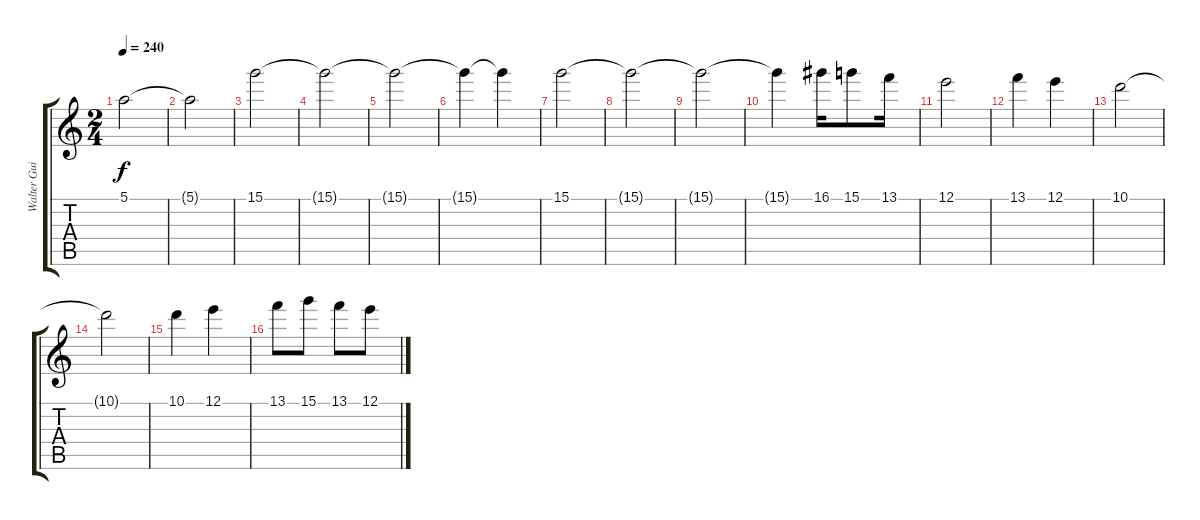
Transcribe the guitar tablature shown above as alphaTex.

\track ("Walter Guiardino" "Walter Gui") {instrument distortionguitar}
\staff {score tabs}
\tuning (E4 B3 G3 D3 A2 E2) {hide}
\ts (2 4)
\tempo 240
\clef g2
\ks c
5.1.2{dy f} |
5.1{t}.2 |
15.1.2 |
15.1{t}.2 |
15.1{t}.2 |
15.1{t}.4 15.1{t}.4 |
15.1.2 |
15.1{t}.2 |
15.1{t}.2 |
15.1{t}.4 16.1.16 15.1.8 13.1.16 |
12.1.2 |
13.1.4 12.1.4 |
10.1.2 |
10.1{t}.2 |
10.1.4 12.1.4 |
13.1.8 15.1.8 13.1.8 12.1.8
